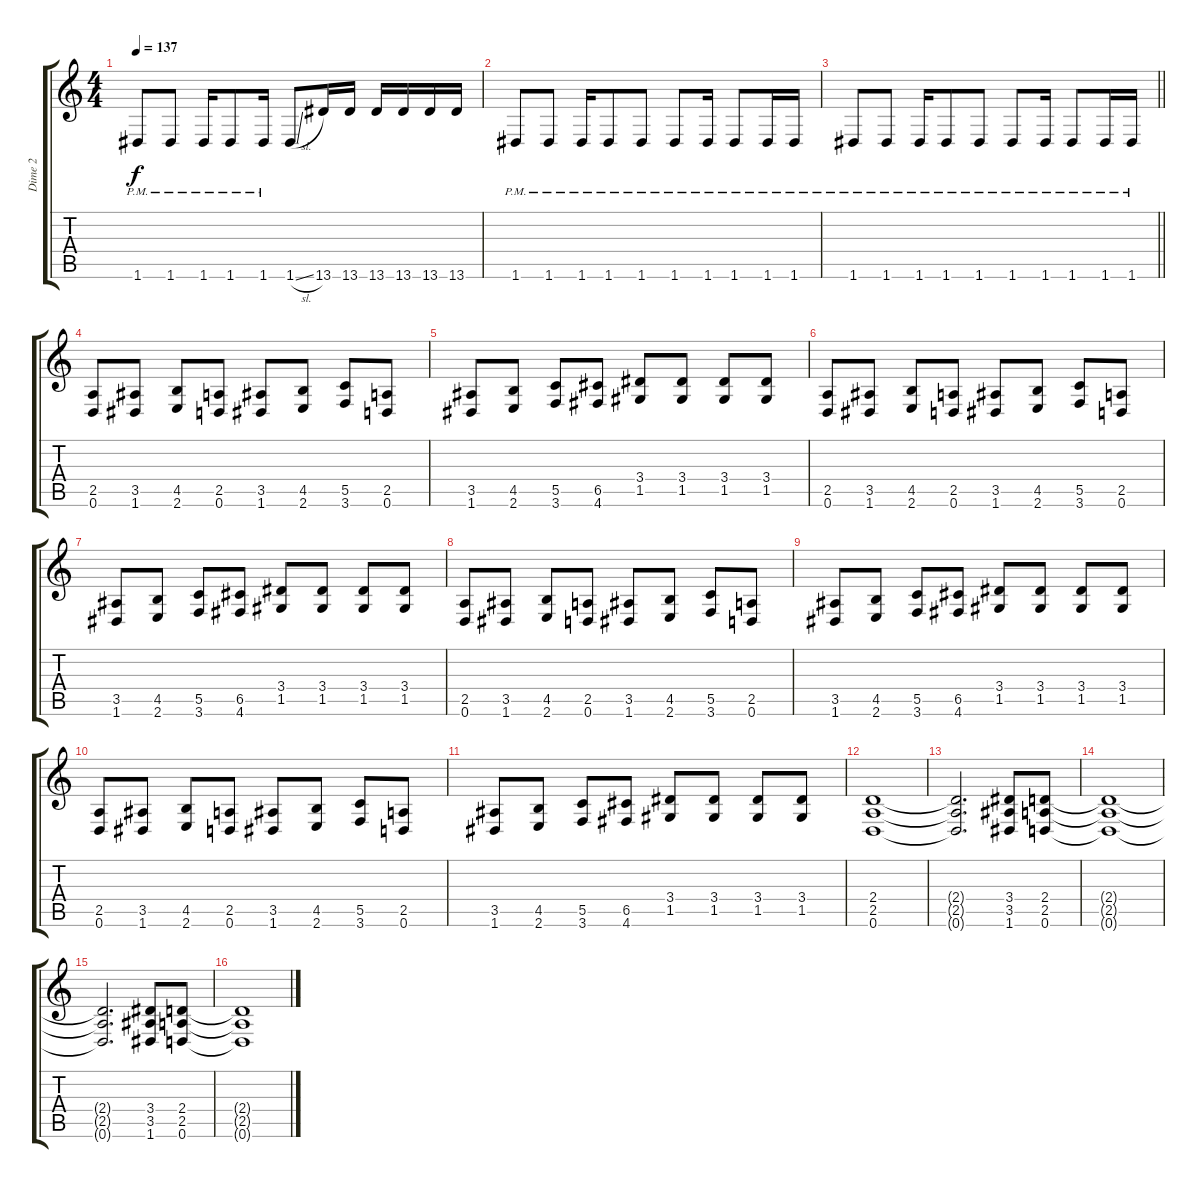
\track ("Dime 2" "Dime 2") {instrument distortionguitar}
\staff {score tabs}
\tuning (D4 A3 F3 C3 G2 D2) {hide}
\ts (4 4)
\tempo 137
\clef g2
\ks c
1.6{pm}.8{dy f} 1.6{pm}.8 1.6{pm}.16 1.6{pm}.8 1.6{pm}.16 1.6{sl}.8 13.6.16 13.6.16 13.6.16 13.6.16 13.6.16 13.6.16 |
1.6{pm}.8 1.6{pm}.8 1.6{pm}.16 1.6{pm}.8 1.6{pm}.8 1.6{pm}.8 1.6{pm}.16 1.6{pm}.8 1.6{pm}.16 1.6{pm}.16 |
\barLineRight lightlight
1.6{pm}.8 1.6{pm}.8 1.6{pm}.16 1.6{pm}.8 1.6{pm}.8 1.6{pm}.8 1.6{pm}.16 1.6{pm}.8 1.6{pm}.16 1.6{pm}.16 |
(2.5 0.6).8 (3.5 1.6).8 (4.5 2.6).8 (2.5 0.6).8 (3.5 1.6).8 (4.5 2.6).8 (5.5 3.6).8 (2.5 0.6).8 |
(3.5 1.6).8 (4.5 2.6).8 (5.5 3.6).8 (6.5 4.6).8 (3.4 1.5).8 (3.4 1.5).8 (3.4 1.5).8 (3.4 1.5).8 |
(2.5 0.6).8 (3.5 1.6).8 (4.5 2.6).8 (2.5 0.6).8 (3.5 1.6).8 (4.5 2.6).8 (5.5 3.6).8 (2.5 0.6).8 |
(3.5 1.6).8 (4.5 2.6).8 (5.5 3.6).8 (6.5 4.6).8 (3.4 1.5).8 (3.4 1.5).8 (3.4 1.5).8 (3.4 1.5).8 |
(2.5 0.6).8 (3.5 1.6).8 (4.5 2.6).8 (2.5 0.6).8 (3.5 1.6).8 (4.5 2.6).8 (5.5 3.6).8 (2.5 0.6).8 |
(3.5 1.6).8 (4.5 2.6).8 (5.5 3.6).8 (6.5 4.6).8 (3.4 1.5).8 (3.4 1.5).8 (3.4 1.5).8 (3.4 1.5).8 |
(2.5 0.6).8 (3.5 1.6).8 (4.5 2.6).8 (2.5 0.6).8 (3.5 1.6).8 (4.5 2.6).8 (5.5 3.6).8 (2.5 0.6).8 |
(3.5 1.6).8 (4.5 2.6).8 (5.5 3.6).8 (6.5 4.6).8 (3.4 1.5).8 (3.4 1.5).8 (3.4 1.5).8 (3.4 1.5).8 |
(2.4 2.5 0.6).1 |
(2.4{t} 2.5{t} 0.6{t}).2{d} (3.4 3.5 1.6).8 (2.4 2.5 0.6).8 |
(2.4{t} 2.5{t} 0.6{t}).1 |
(2.4{t} 2.5{t} 0.6{t}).2{d} (3.4 3.5 1.6).8 (2.4 2.5 0.6).8 |
(2.4{t} 2.5{t} 0.6{t}).1
